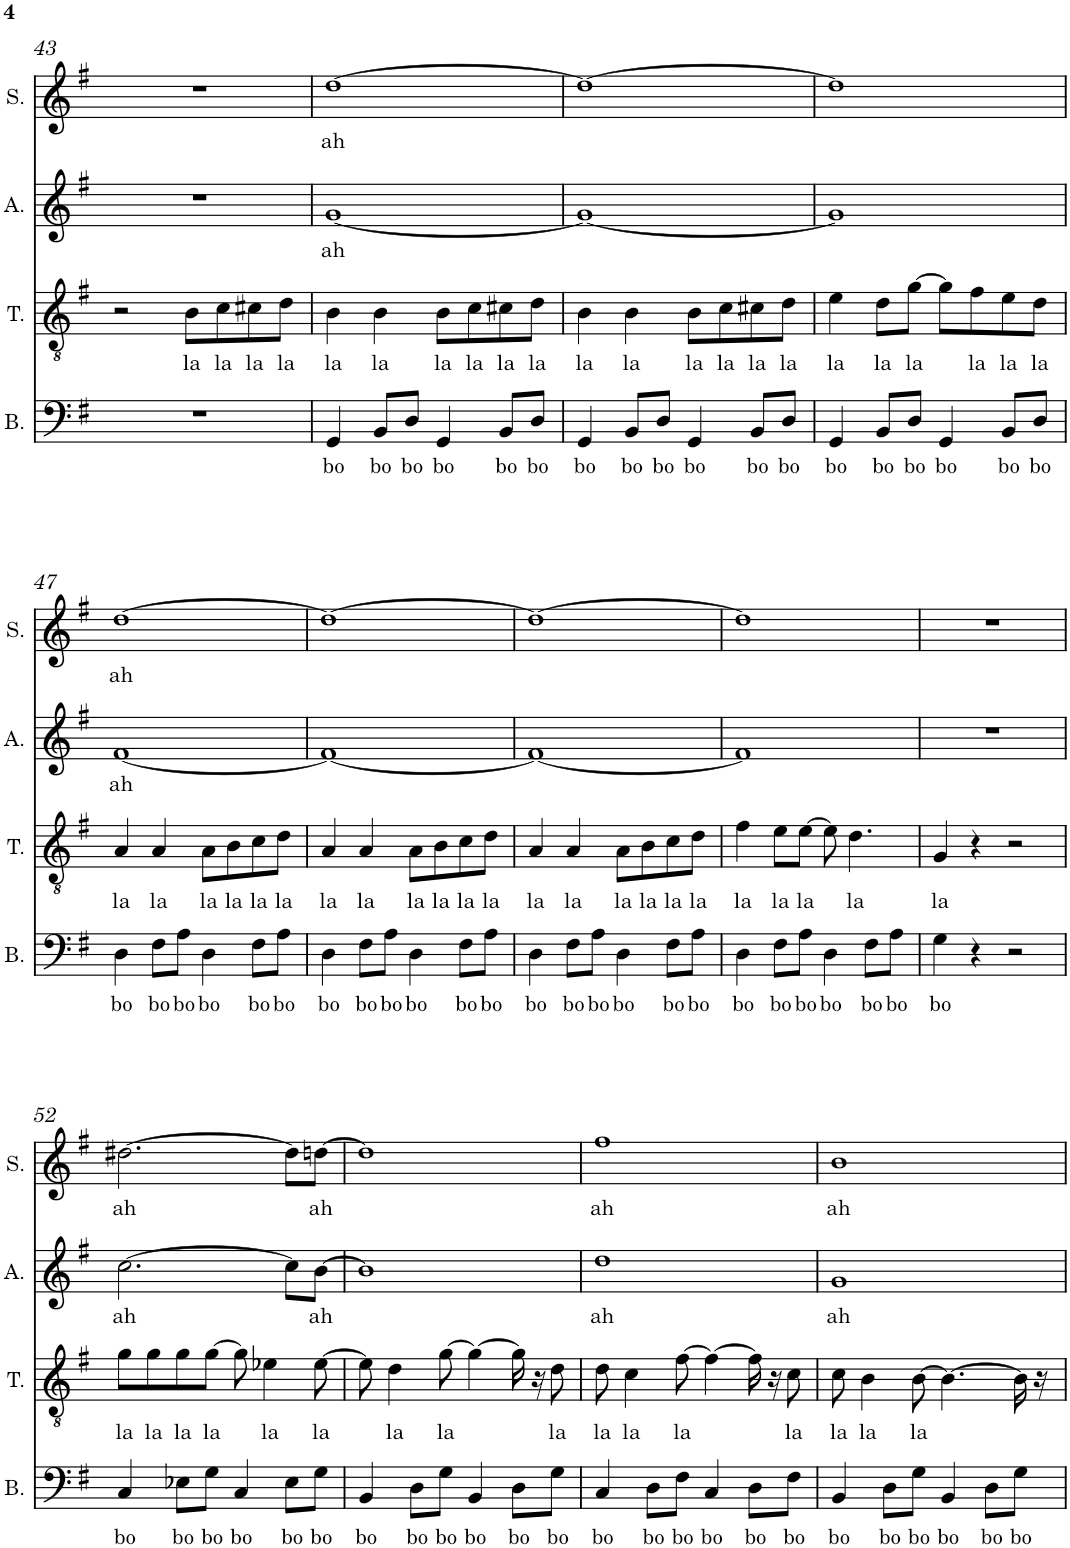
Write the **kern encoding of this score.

**kern	**text	**kern	**text	**kern	**text	**kern	**text
*part4	*part4	*part3	*part3	*part2	*part2	*part1	*part1
*staff4	*staff4	*staff3	*staff3	*staff2	*staff2	*staff1	*staff1
*I"Basso	*	*I"Tenore	*	*I"Contralto	*	*I"Soprano	*
*I'B.	*	*I'T.	*	*	*	*I'S.	*
!!LO:PB:g=z
*clefF4	*	*clefGv2	*	*clefG2	*	*clefG2	*
*k[f#]	*	*k[f#]	*	*k[f#]	*	*k[f#]	*
*M4/4	*	*M4/4	*	*M4/4	*	*M4/4	*
=43	=43	=43	=43	=43	=43	=43	=43
1r	.	2r	.	1r	.	1r	.
!	!	!	!LO:LY:b	!	!	!	!
.	.	8B\L	la	.	.	.	.
!	!	!	!LO:LY:b	!	!	!	!
.	.	8c\	la	.	.	.	.
!	!	!	!LO:LY:b	!	!	!	!
.	.	8c#X\	la	.	.	.	.
!	!	!	!LO:LY:b	!	!	!	!
.	.	8d\J	la	.	.	.	.
=44	=44	=44	=44	=44	=44	=44	=44
!	!LO:LY:b	!	!LO:LY:b	!	!LO:LY:b	!	!LO:LY:b
4GG/	bo	4B\	la	[1g	ah	[1dd	ah
!	!LO:LY:b	!	!LO:LY:b	!	!	!	!
8BB/L	bo	4B\	la	.	.	.	.
!	!LO:LY:b	!	!	!	!	!	!
8D/J	bo	.	.	.	.	.	.
!	!LO:LY:b	!	!LO:LY:b	!	!	!	!
4GG/	bo	8B\L	la	.	.	.	.
!	!	!	!LO:LY:b	!	!	!	!
.	.	8c\	la	.	.	.	.
!	!LO:LY:b	!	!LO:LY:b	!	!	!	!
8BB/L	bo	8c#X\	la	.	.	.	.
!	!LO:LY:b	!	!LO:LY:b	!	!	!	!
8D/J	bo	8d\J	la	.	.	.	.
=45	=45	=45	=45	=45	=45	=45	=45
!	!LO:LY:b	!	!LO:LY:b	!	!	!	!
4GG/	bo	4B\	la	1g_	.	1dd_	.
!	!LO:LY:b	!	!LO:LY:b	!	!	!	!
8BB/L	bo	4B\	la	.	.	.	.
!	!LO:LY:b	!	!	!	!	!	!
8D/J	bo	.	.	.	.	.	.
!	!LO:LY:b	!	!LO:LY:b	!	!	!	!
4GG/	bo	8B\L	la	.	.	.	.
!	!	!	!LO:LY:b	!	!	!	!
.	.	8c\	la	.	.	.	.
!	!LO:LY:b	!	!LO:LY:b	!	!	!	!
8BB/L	bo	8c#X\	la	.	.	.	.
!	!LO:LY:b	!	!LO:LY:b	!	!	!	!
8D/J	bo	8d\J	la	.	.	.	.
=46	=46	=46	=46	=46	=46	=46	=46
!	!LO:LY:b	!	!LO:LY:b	!	!	!	!
4GG/	bo	4e\	la	1g]	.	1dd]	.
!	!LO:LY:b	!	!LO:LY:b	!	!	!	!
8BB/L	bo	8d\L	la	.	.	.	.
!	!LO:LY:b	!	!LO:LY:b	!	!	!	!
8D/J	bo	[8g\J	la	.	.	.	.
!	!LO:LY:b	!	!	!	!	!	!
4GG/	bo	8g\L]	.	.	.	.	.
!	!	!	!LO:LY:b	!	!	!	!
.	.	8f#\	la	.	.	.	.
!	!LO:LY:b	!	!LO:LY:b	!	!	!	!
8BB/L	bo	8e\	la	.	.	.	.
!	!LO:LY:b	!	!LO:LY:b	!	!	!	!
8D/J	bo	8d\J	la	.	.	.	.
!!LO:LB:g=z
=47	=47	=47	=47	=47	=47	=47	=47
!	!LO:LY:b	!	!LO:LY:b	!	!LO:LY:b	!	!LO:LY:b
4D\	bo	4A/	la	[1f#	ah	[1dd	ah
!	!LO:LY:b	!	!LO:LY:b	!	!	!	!
8F#\L	bo	4A/	la	.	.	.	.
!	!LO:LY:b	!	!	!	!	!	!
8A\J	bo	.	.	.	.	.	.
!	!LO:LY:b	!	!LO:LY:b	!	!	!	!
4D\	bo	8A\L	la	.	.	.	.
!	!	!	!LO:LY:b	!	!	!	!
.	.	8B\	la	.	.	.	.
!	!LO:LY:b	!	!LO:LY:b	!	!	!	!
8F#\L	bo	8c\	la	.	.	.	.
!	!LO:LY:b	!	!LO:LY:b	!	!	!	!
8A\J	bo	8d\J	la	.	.	.	.
=48	=48	=48	=48	=48	=48	=48	=48
!	!LO:LY:b	!	!LO:LY:b	!	!	!	!
4D\	bo	4A/	la	1f#_	.	1dd_	.
!	!LO:LY:b	!	!LO:LY:b	!	!	!	!
8F#\L	bo	4A/	la	.	.	.	.
!	!LO:LY:b	!	!	!	!	!	!
8A\J	bo	.	.	.	.	.	.
!	!LO:LY:b	!	!LO:LY:b	!	!	!	!
4D\	bo	8A\L	la	.	.	.	.
!	!	!	!LO:LY:b	!	!	!	!
.	.	8B\	la	.	.	.	.
!	!LO:LY:b	!	!LO:LY:b	!	!	!	!
8F#\L	bo	8c\	la	.	.	.	.
!	!LO:LY:b	!	!LO:LY:b	!	!	!	!
8A\J	bo	8d\J	la	.	.	.	.
=49	=49	=49	=49	=49	=49	=49	=49
!	!LO:LY:b	!	!LO:LY:b	!	!	!	!
4D\	bo	4A/	la	1f#_	.	1dd_	.
!	!LO:LY:b	!	!LO:LY:b	!	!	!	!
8F#\L	bo	4A/	la	.	.	.	.
!	!LO:LY:b	!	!	!	!	!	!
8A\J	bo	.	.	.	.	.	.
!	!LO:LY:b	!	!LO:LY:b	!	!	!	!
4D\	bo	8A\L	la	.	.	.	.
!	!	!	!LO:LY:b	!	!	!	!
.	.	8B\	la	.	.	.	.
!	!LO:LY:b	!	!LO:LY:b	!	!	!	!
8F#\L	bo	8c\	la	.	.	.	.
!	!LO:LY:b	!	!LO:LY:b	!	!	!	!
8A\J	bo	8d\J	la	.	.	.	.
=50	=50	=50	=50	=50	=50	=50	=50
!	!LO:LY:b	!	!LO:LY:b	!	!	!	!
4D\	bo	4f#\	la	1f#]	.	1dd]	.
!	!LO:LY:b	!	!LO:LY:b	!	!	!	!
8F#\L	bo	8e\L	la	.	.	.	.
!	!LO:LY:b	!	!LO:LY:b	!	!	!	!
8A\J	bo	[8e\J	la	.	.	.	.
!	!LO:LY:b	!	!	!	!	!	!
4D\	bo	8e\]	.	.	.	.	.
!	!	!	!LO:LY:b	!	!	!	!
.	.	4.d\	la	.	.	.	.
!	!LO:LY:b	!	!	!	!	!	!
8F#\L	bo	.	.	.	.	.	.
!	!LO:LY:b	!	!	!	!	!	!
8A\J	bo	.	.	.	.	.	.
=51	=51	=51	=51	=51	=51	=51	=51
!	!LO:LY:b	!	!LO:LY:b	!	!	!	!
4G\	bo	4G/	la	1r	.	1r	.
4r	.	4r	.	.	.	.	.
2r	.	2r	.	.	.	.	.
!!LO:LB:g=z
=52	=52	=52	=52	=52	=52	=52	=52
!	!LO:LY:b	!	!LO:LY:b	!	!LO:LY:b	!	!LO:LY:b
4C/	bo	8g\L	la	[2.cc\	ah	[2.dd#X\	ah
!	!	!	!LO:LY:b	!	!	!	!
.	.	8g\	la	.	.	.	.
!	!LO:LY:b	!	!LO:LY:b	!	!	!	!
8E-X\L	bo	8g\	la	.	.	.	.
!	!LO:LY:b	!	!LO:LY:b	!	!	!	!
8G\J	bo	[8g\J	la	.	.	.	.
!	!LO:LY:b	!	!	!	!	!	!
4C/	bo	8g\]	.	.	.	.	.
!	!	!	!LO:LY:b	!	!	!	!
.	.	4e-X\	la	.	.	.	.
!	!LO:LY:b	!	!	!	!	!	!
8E-\L	bo	.	.	8cc\L]	.	8dd#\L]	.
!	!LO:LY:b	!	!LO:LY:b	!	!LO:LY:b	!	!LO:LY:b
8G\J	bo	[8e-\	la	[8b\J	ah	[8ddn\J	ah
=53	=53	=53	=53	=53	=53	=53	=53
!	!LO:LY:b	!	!	!	!	!	!
4BB/	bo	8e-\]	.	1b]	.	1dd]	.
!	!	!	!LO:LY:b	!	!	!	!
.	.	4d\	la	.	.	.	.
!	!LO:LY:b	!	!	!	!	!	!
8D\L	bo	.	.	.	.	.	.
!	!LO:LY:b	!	!LO:LY:b	!	!	!	!
8G\J	bo	[8g\	la	.	.	.	.
!	!LO:LY:b	!	!	!	!	!	!
4BB/	bo	4g\_	.	.	.	.	.
!	!LO:LY:b	!	!	!	!	!	!
8D\L	bo	16g\]	.	.	.	.	.
.	.	16r	.	.	.	.	.
!	!LO:LY:b	!	!LO:LY:b	!	!	!	!
8G\J	bo	8d\	la	.	.	.	.
=54	=54	=54	=54	=54	=54	=54	=54
!	!LO:LY:b	!	!LO:LY:b	!	!LO:LY:b	!	!LO:LY:b
4C/	bo	8d\	la	1dd	ah	1ff#	ah
!	!	!	!LO:LY:b	!	!	!	!
.	.	4c\	la	.	.	.	.
!	!LO:LY:b	!	!	!	!	!	!
8D\L	bo	.	.	.	.	.	.
!	!LO:LY:b	!	!LO:LY:b	!	!	!	!
8F#\J	bo	[8f#\	la	.	.	.	.
!	!LO:LY:b	!	!	!	!	!	!
4C/	bo	4f#\_	.	.	.	.	.
!	!LO:LY:b	!	!	!	!	!	!
8D\L	bo	16f#\]	.	.	.	.	.
.	.	16r	.	.	.	.	.
!	!LO:LY:b	!	!LO:LY:b	!	!	!	!
8F#\J	bo	8c\	la	.	.	.	.
=55	=55	=55	=55	=55	=55	=55	=55
!	!LO:LY:b	!	!LO:LY:b	!	!LO:LY:b	!	!LO:LY:b
4BB/	bo	8c\	la	1g	ah	1b	ah
!	!	!	!LO:LY:b	!	!	!	!
.	.	4B\	la	.	.	.	.
!	!LO:LY:b	!	!	!	!	!	!
8D\L	bo	.	.	.	.	.	.
!	!LO:LY:b	!	!LO:LY:b	!	!	!	!
8G\J	bo	[8B\	la	.	.	.	.
!	!LO:LY:b	!	!	!	!	!	!
4BB/	bo	4.B\_	.	.	.	.	.
!	!LO:LY:b	!	!	!	!	!	!
8D\L	bo	.	.	.	.	.	.
!	!LO:LY:b	!	!	!	!	!	!
8G\J	bo	16B\]	.	.	.	.	.
.	.	16r	.	.	.	.	.
=	=	=	=	=	=	=	=
*-	*-	*-	*-	*-	*-	*-	*-
